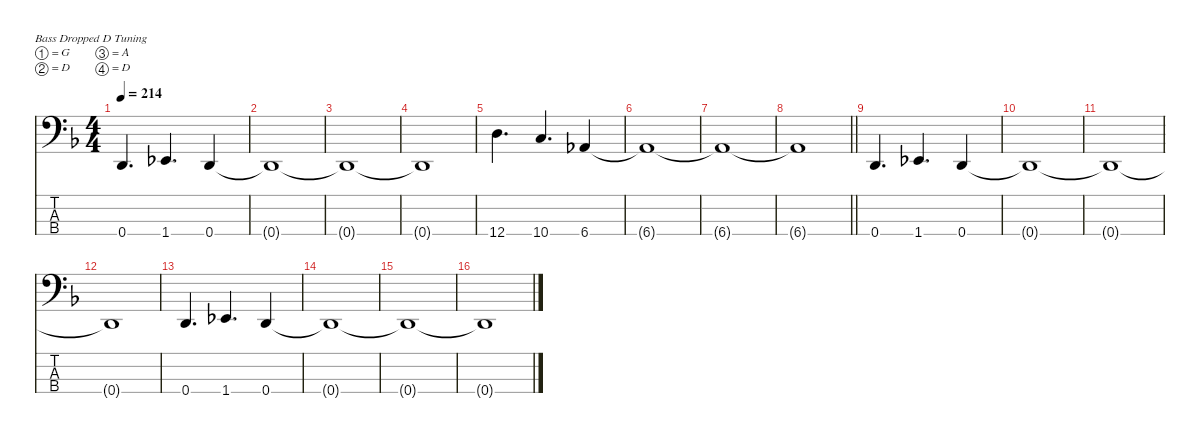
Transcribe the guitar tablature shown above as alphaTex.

\hideDynamics
\bracketExtendMode nobrackets
\singleTrackTrackNamePolicy hidden
\multiTrackTrackNamePolicy hidden
\firstSystemTrackNameMode fullname
\firstSystemTrackNameOrientation horizontal
\otherSystemsTrackNameOrientation horizontal
\track ("Bass" "E-Bass") {defaultSystemsLayout 8 instrument electricbassfinger}
\staff {score tabs}
\tuning (G2 D2 A1 D1)
\ts (4 4)
\tempo 214
\clef f4
\ks dminor
0.4{acc forcenatural}.4{d dy ff beam Up} 1.4{acc b}.4{d beam Up} 0.4{acc forcenatural}.4{beam Up} |
0.4{t acc forcenatural}.1{dy f beam Up} |
0.4{t acc forcenatural}.1{beam Up} |
0.4{t acc forcenatural}.1{beam Up} |
12.4{acc forcenatural}.4{d dy ff beam Down} 10.4{acc forcenatural}.4{d beam Up} 6.4{acc b}.4{beam Up} |
6.4{t acc b}.1{dy f beam Up} |
6.4{t acc b}.1{beam Up} |
\barLineRight lightlight
6.4{t acc b}.1{beam Up} |
0.4{acc forcenatural}.4{d dy ff beam Up} 1.4{acc b}.4{d beam Up} 0.4{acc forcenatural}.4{beam Up} |
0.4{t acc forcenatural}.1{dy f beam Up} |
0.4{t acc forcenatural}.1{beam Up} |
0.4{t acc forcenatural}.1{beam Up} |
0.4{acc forcenatural}.4{d dy ff beam Up} 1.4{acc b}.4{d beam Up} 0.4{acc forcenatural}.4{beam Up} |
0.4{t acc forcenatural}.1{dy f beam Up} |
0.4{t acc forcenatural}.1{beam Up} |
0.4{t acc forcenatural}.1{beam Up}
